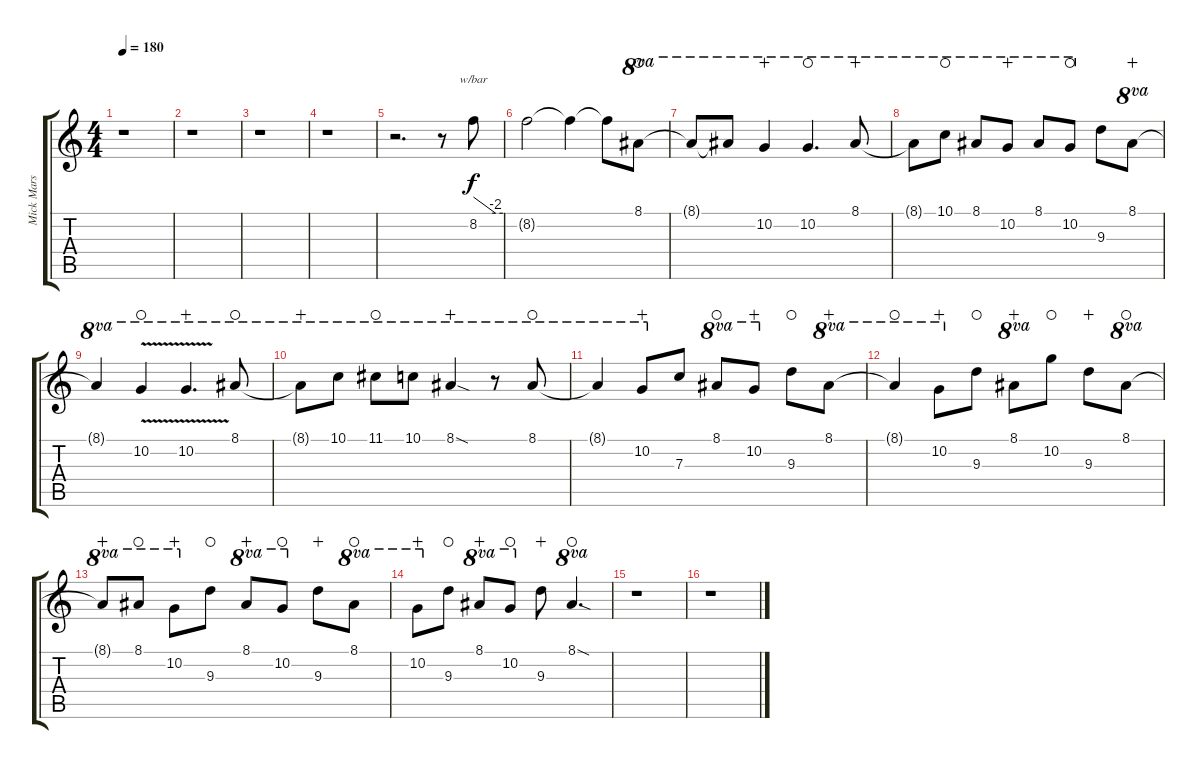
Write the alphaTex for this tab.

\track ("Mick Mars Lead Octave w. talk box" "Mick Mars ") {instrument distortionguitar}
\staff {score tabs}
\tuning (D4 A3 F3 C3 G2 D2) {hide}
\ts (4 4)
\tempo 180
\clef g2
\ks c
r.1{dy f} |
r.1 |
r.1 |
r.1 |
r.2{d} r.8 8.2.8{tbe (custom default 0 0 45 -8 60 -8)} |
8.2{t}.2 8.2{t}.4 8.2{t}.8 8.1.8{ot 8va waho} |
8.1{t}.8{ot 8va} 8.1{t}.8{ot 8va} 10.2.4{ot 8va wahc} 10.2.4{d ot 8va waho} 8.1.8{ot 8va wahc} |
8.1{t}.8{ot 8va} 10.1.8{ot 8va waho} 8.1.8{ot 8va} 10.2.8{ot 8va wahc} 8.1.8{ot 8va} 10.2.8{ot 8va waho} 9.3.8 8.1.8{ot 8va wahc} |
8.1{t}.4{ot 8va} 10.2{v}.4{ot 8va waho} 10.2{v}.4{d ot 8va wahc} 8.1.8{ot 8va waho} |
8.1{t}.8{ot 8va wahc} 10.1.8{ot 8va} 11.1.8{ot 8va waho} 10.1.8{ot 8va} 8.1{sod}.4{ot 8va wahc} r.8{ot 8va} 8.1.8{ot 8va waho} |
8.1{t}.4{ot 8va} 10.2.8{ot 8va wahc} 7.3.8 8.1.8{ot 8va waho} 10.2.8{ot 8va wahc} 9.3.8{waho} 8.1.8{ot 8va wahc} |
8.1{t}.4{ot 8va waho} 10.2.8{ot 8va wahc} 9.3.8{waho} 8.1.8{ot 8va wahc} 10.2.8{waho} 9.3.8{wahc} 8.1.8{ot 8va waho} |
8.1{t}.8{ot 8va wahc} 8.1.8{ot 8va waho} 10.2.8{ot 8va wahc} 9.3.8{waho} 8.1.8{ot 8va wahc} 10.2.8{ot 8va waho} 9.3.8{wahc} 8.1.8{ot 8va waho} |
10.2.8{ot 8va wahc} 9.3.8{waho} 8.1.8{ot 8va wahc} 10.2.8{ot 8va waho} 9.3.8{wahc} 8.1{sod}.4{d ot 8va waho} |
r.1 |
r.1
